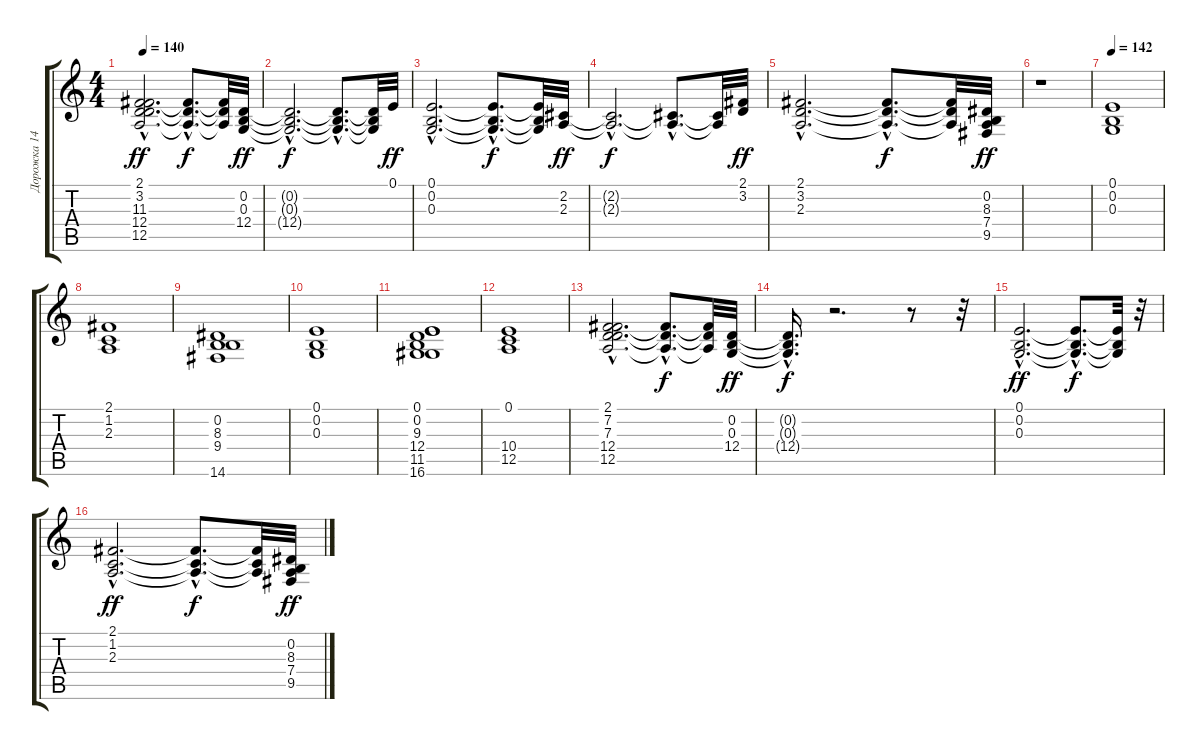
\track ("Дорожка 14" "Дорожка 14") {instrument rockorgan}
\staff {score tabs}
\tuning (E4 B3 G3 D3 A2 E2) {hide}
\ts (4 4)
\tempo 140
\clef g2
\ks c
(2.1 3.2 11.3{hac} 12.4{hac} 12.5{hac}).2{d dy ff} (11.3{hac t} 12.4{hac t} 12.5{hac t}).8{d dy f} (11.3{t} 12.4{t} 12.5{t}).32 (0.2 0.3 12.4).32{dy ff} |
(0.2{hac t} 0.3{hac t} 12.4{hac t}).2{d dy f} (0.2{hac t} 0.3{hac t} 12.4{hac t}).8{d} (0.2{t} 0.3{t} 12.4{t}).32 0.1.32{dy ff} |
(0.1{hac} 0.2{hac} 0.3{hac}).2{d} (0.1{hac t} 0.2{hac t} 0.3{hac t}).8{d dy f} (0.1{t} 0.2{t} 0.3{t}).32 (2.2 2.3).32{dy ff} |
(2.2{hac t} 2.3{hac t}).2{d dy f} (2.2{hac t} 2.3{hac t}).8{d} (2.2{t} 2.3{t}).32 (2.1 3.2).32{dy ff} |
(2.1{hac} 3.2{hac} 2.3{hac}).2{d} (2.1{hac t} 3.2{hac t} 2.3{hac t}).8{d dy f} (2.1{t} 3.2{t} 2.3{t}).32 (0.2 8.3 7.4 9.5).32{dy ff} |
r.1 |
\tempo 142
(0.1 0.2 0.3).1{volume 5} |
(2.1 1.2 2.3).1 |
(0.2 8.3 9.4 14.6).1 |
(0.1 0.2 0.3).1 |
(0.1 0.2 9.3 12.4 11.5 16.6).1 |
(0.1 10.4 12.5).1 |
(2.1 7.2{hac} 7.3 12.4{hac} 12.5{hac}).2{d} (7.2{hac t} 12.4{hac t} 12.5{hac t}).8{d dy f} (7.2{t} 12.4{t} 12.5{t}).32 (0.2 0.3 12.4).32{dy ff} |
(0.2{hac t} 0.3{hac t} 12.4{hac t}).16{d dy f} r.2{d} r.8 r.32 |
(0.1{hac} 0.2{hac} 0.3{hac}).2{d dy ff volume 5} (0.1{hac t} 0.2{hac t} 0.3{hac t}).8{d dy f} (0.1{t} 0.2{t} 0.3{t}).32 r.32 |
(2.1{hac} 1.2{hac} 2.3{hac}).2{d dy ff} (2.1{hac t} 1.2{hac t} 2.3{hac t}).8{d dy f} (2.1{t} 1.2{t} 2.3{t}).32 (0.2 8.3 7.4 9.5).32{dy ff}
